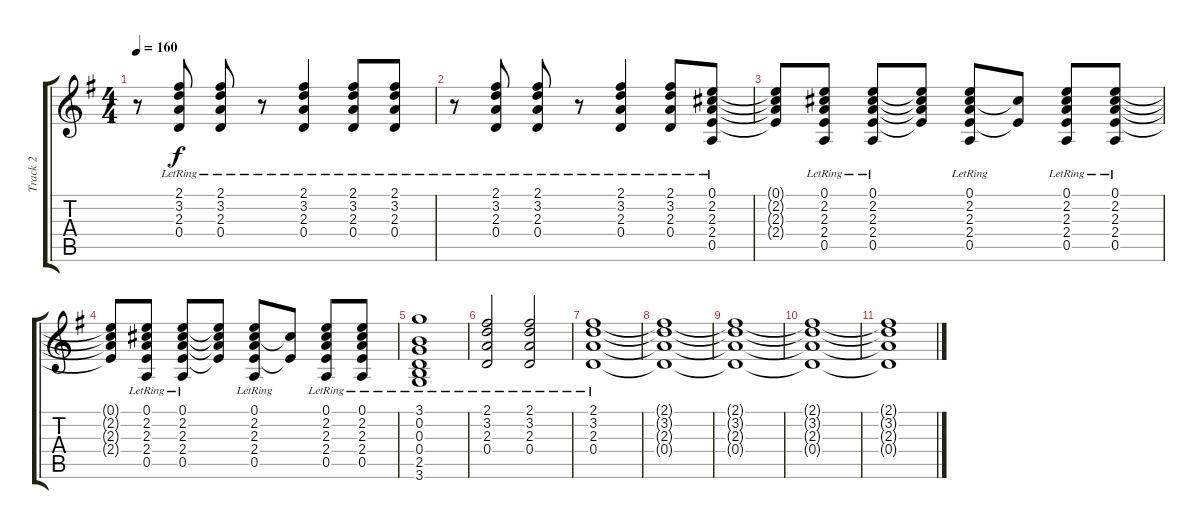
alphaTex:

\track ("Track 2" "Track 2") {instrument acousticguitarsteel}
\staff {score tabs}
\tuning (E4 B3 G3 D3 A2 E2) {hide}
\ts (4 4)
\tempo 160
\clef g2
\ks g
r.8{dy f} (2.1{lr} 3.2{lr} 2.3{lr} 0.4{lr}).8 (2.1{lr} 3.2{lr} 2.3{lr} 0.4{lr}).8 r.8 (2.1{lr} 3.2{lr} 2.3{lr} 0.4{lr}).4 (2.1{lr} 3.2{lr} 2.3{lr} 0.4{lr}).8 (2.1{lr} 3.2{lr} 2.3{lr} 0.4{lr}).8 |
r.8 (2.1{lr} 3.2{lr} 2.3{lr} 0.4{lr}).8 (2.1{lr} 3.2{lr} 2.3{lr} 0.4{lr}).8 r.8 (2.1{lr} 3.2{lr} 2.3{lr} 0.4{lr}).4 (2.1{lr} 3.2{lr} 2.3{lr} 0.4{lr}).8 (0.1{lr} 2.2{lr} 2.3{lr} 2.4{lr} 0.5{lr}).8 |
(0.1{t} 2.2{t} 2.3{t} 2.4{t}).8 (0.1{lr} 2.2{lr} 2.3{lr} 2.4{lr} 0.5).8 (0.1{lr} 2.2{lr} 2.3{lr} 2.4{lr} 0.5).8 (0.1{t} 2.2{t} 2.3{t} 2.4{t}).8 (0.1{lr} 2.2{lr} 2.3{lr} 2.4{lr} 0.5).8 (2.2{t} 2.4{t}).8 (0.1{lr} 2.2{lr} 2.3{lr} 2.4{lr} 0.5).8 (0.1{lr} 2.2{lr} 2.3{lr} 2.4{lr} 0.5).8 |
(0.1{t} 2.2{t} 2.3{t} 2.4{t}).8 (0.1{lr} 2.2{lr} 2.3{lr} 2.4{lr} 0.5).8 (0.1{lr} 2.2{lr} 2.3{lr} 2.4{lr} 0.5).8 (0.1{t} 2.2{t} 2.3{t} 2.4{t}).8 (0.1{lr} 2.2{lr} 2.3{lr} 2.4{lr} 0.5).8 (2.2{t} 2.4{t}).8 (0.1{lr} 2.2{lr} 2.3{lr} 2.4{lr} 0.5).8 (0.1{lr} 2.2{lr} 2.3{lr} 2.4{lr} 0.5).8 |
(3.1{lr} 0.2{lr} 0.3{lr} 0.4{lr} 2.5{lr} 3.6{lr}).1 |
(2.1{lr} 3.2{lr} 2.3{lr} 0.4{lr}).2 (2.1{lr} 3.2{lr} 2.3{lr} 0.4{lr}).2 |
(2.1 3.2 2.3 0.4{lr}).1 |
(2.1{t} 3.2{t} 2.3{t} 0.4{t}).1 |
(2.1{t} 3.2{t} 2.3{t} 0.4{t}).1 |
(2.1{t} 3.2{t} 2.3{t} 0.4{t}).1 |
(2.1{t} 3.2{t} 2.3{t} 0.4{t}).1
